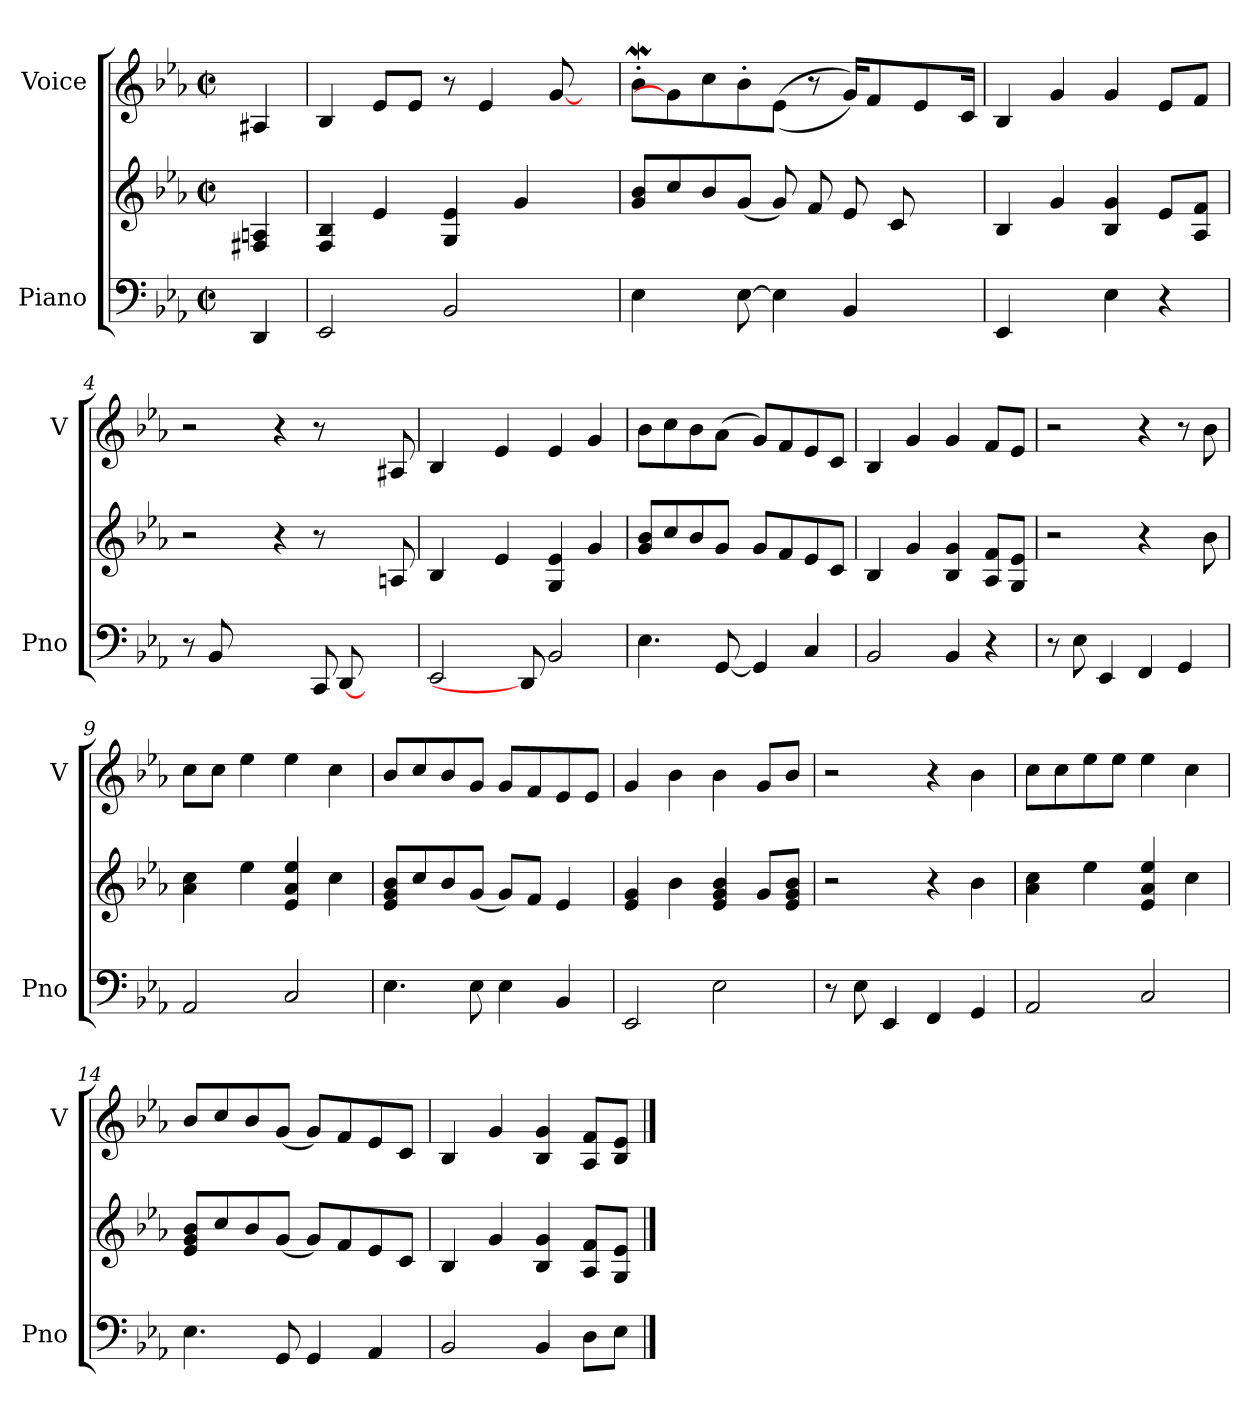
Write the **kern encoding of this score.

**kern	**kern	**kern
*part2	*part2	*part1
*staff3	*staff2	*staff1
*I"Piano	*	*I"Voice
*I'Pno	*	*I'V
*clefF4	*clefG2	*clefG2
*k[b-e-a-]	*k[b-e-a-]	*k[b-e-a-]
*M2/2	*M2/2	*M2/2
*met(c|)	*met(c|)	*met(c|)
=	=	=
4DD/	4F#X/ 4An/	4A#X/
=1	=1	=1
2EE-/	4F/ 4B-/	4B-/
.	4e-/	8e-/L
.	.	8e-/J
2BB-/	4G/ 4e-/	8r
.	.	4e-/
.	4g/	.
.	.	[8g/
8ryy	8ryy	8ryy
=2	=2	=2
4E-\	8g/ 8b-/L	8b-W'\L
.	8cc/	8g/]
8ryy	8b-/	8cc\
[8E-\	(<8g/J	8b-'\
4E-\]	8g/)	(>(>8e-\J
.	8f/	8r
4BB-/	8e-/	16g/KL))
.	.	8f/
.	8c/	.
.	.	8e-/
8ryy	8ryy	.
.	.	16c/Jk
=3	=3	=3
4EE-/	4B-/	4B-/
4ryy	4g/	4g/
4E-\	4B-/ 4g/	4g/
4r	8e-/L	8e-/L
.	8A-/ 8f/J	8f/J
!!LO:LB:g=z
=4	=4	=4
8r	2r	2r
8BB-/	.	.
2rgyy	.	.
.	4r	4r
8CC/	8r	8r
[8DD/	8ryy	8ryy
8ryy	8ryy	8ryy
8ryy	8An/	8A#X/
=5	=5	=5
2EE-/	4B-/	4B-/
.	8ryy	8ryy
.	4e-/	4e-/
8DD/]	.	.
2BB-/	4G/ 4e-/	4e-/
.	4g/	4g/
=6	=6	=6
4.E-\	8g/ 8b-/L	8b-\L
.	8cc/	8cc\
.	8b-/	8b-\
[8GG/	8g/J	(>8a-\J
4GG/]	8g/L	8g/L)
.	8f/	8f/
4C/	8e-/	8e-/
.	8c/J	8c/J
!!LO:LB:g=z
=7	=7	=7
2BB-/	4B-/	4B-/
.	4g/	4g/
4BB-/	4B-/ 4g/	4g/
4r	8A-/ 8f/L	8f/L
.	8G/ 8e-/J	8e-/J
=8	=8	=8
8r	2r	2r
8E-\	.	.
4EE-/	.	.
4FF/	4r	4r
4GG/	8ryy	8r
.	8b-\	8b-\
=9	=9	=9
2AA-/	4a-\ 4cc\	8cc\L
.	.	8cc\J
.	4ee-\	4ee-\
2C/	4e-/ 4a-/ 4ee-/	4ee-\
.	4cc\	4cc\
!!LO:PB:g=z
=10	=10	=10
4.E-\	8e-/ 8g/ 8b-/L	8b-/L
.	8cc/	8cc/
.	8b-/	8b-/
8E-\	(<8g/J	8g/J
4E-\	8g/L)	8g/L
.	8f/J	8f/
4BB-/	4e-/	8e-/
.	.	8e-/J
=11	=11	=11
2EE-/	4e-/ 4g/	4g/
.	4b-\	4b-\
2E-\	4e-/ 4g/ 4b-/	4b-\
.	8g/L	8g/L
.	8e-/ 8g/ 8b-/J	8b-/J
=12	=12	=12
8r	2r	2r
8E-\	.	.
4EE-/	.	.
4FF/	4r	4r
4GG/	4b-\	4b-\
!!LO:LB:g=z
=13	=13	=13
2AA-/	4a-\ 4cc\	8cc\L
.	.	8cc\
.	4ee-\	8ee-\
.	.	8ee-\J
2C/	4e-/ 4a-/ 4ee-/	4ee-\
.	4cc\	4cc\
=14	=14	=14
4.E-\	8e-/ 8g/ 8b-/L	8b-/L
.	8cc/	8cc/
.	8b-/	8b-/
8GG/	(<8g/J	(<8g/J
4GG/	8g/L)	8g/L)
.	8f/	8f/
4AA-/	8e-/	8e-/
.	8c/J	8c/J
=15	=15	=15
2BB-/	4B-/	4B-/
.	4g/	4g/
4BB-/	4B-/ 4g/	4B-/ 4g/
8D\L	8A-/ 8f/L	8A-/ 8f/L
8E-\J	8G/ 8e-/J	8B-/ 8e-/J
==	==	==
*-	*-	*-
